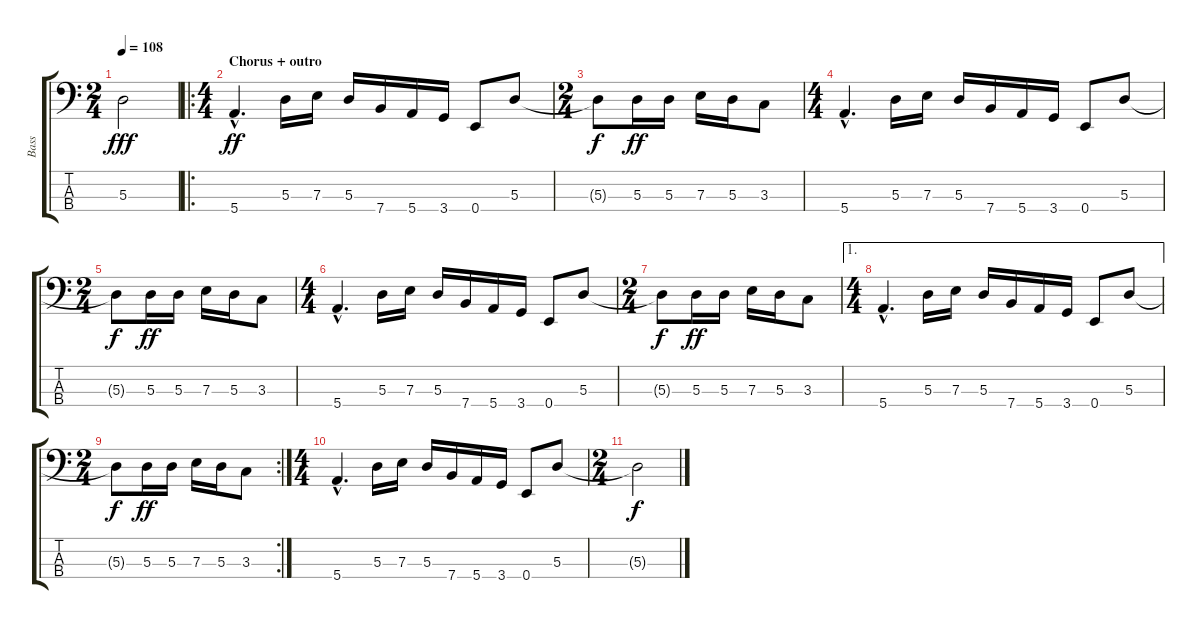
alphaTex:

\track ("Bass" "Bass") {instrument electricbassfinger}
\staff {score tabs}
\tuning (G2 D2 A1 E1) {hide}
\ts (2 4)
\tempo 108
\clef f4
\ks c
5.3.2{dy fff} |
\ro
\ts (4 4)
\section ("" "Chorus + outro")
5.4{hac}.4{d dy ff} 5.3.16 7.3.16 5.3.16 7.4.16 5.4.16 3.4.16 0.4.8 5.3.8 |
\ts (2 4)
5.3{t}.8{dy f} 5.3.16{dy ff} 5.3.16 7.3.16 5.3.16 3.3.8 |
\ts (4 4)
5.4{hac}.4{d} 5.3.16 7.3.16 5.3.16 7.4.16 5.4.16 3.4.16 0.4.8 5.3.8 |
\ts (2 4)
5.3{t}.8{dy f} 5.3.16{dy ff} 5.3.16 7.3.16 5.3.16 3.3.8 |
\ts (4 4)
5.4{hac}.4{d} 5.3.16 7.3.16 5.3.16 7.4.16 5.4.16 3.4.16 0.4.8 5.3.8 |
\ts (2 4)
5.3{t}.8{dy f} 5.3.16{dy ff} 5.3.16 7.3.16 5.3.16 3.3.8 |
\ae 1
\ts (4 4)
5.4{hac}.4{d} 5.3.16 7.3.16 5.3.16 7.4.16 5.4.16 3.4.16 0.4.8 5.3.8 |
\rc 2
\ts (2 4)
5.3{t}.8{dy f} 5.3.16{dy ff} 5.3.16 7.3.16 5.3.16 3.3.8 |
\ts (4 4)
5.4{hac}.4{d} 5.3.16 7.3.16 5.3.16 7.4.16 5.4.16 3.4.16 0.4.8 5.3.8 |
\ts (2 4)
5.3{t}.2{dy f}
